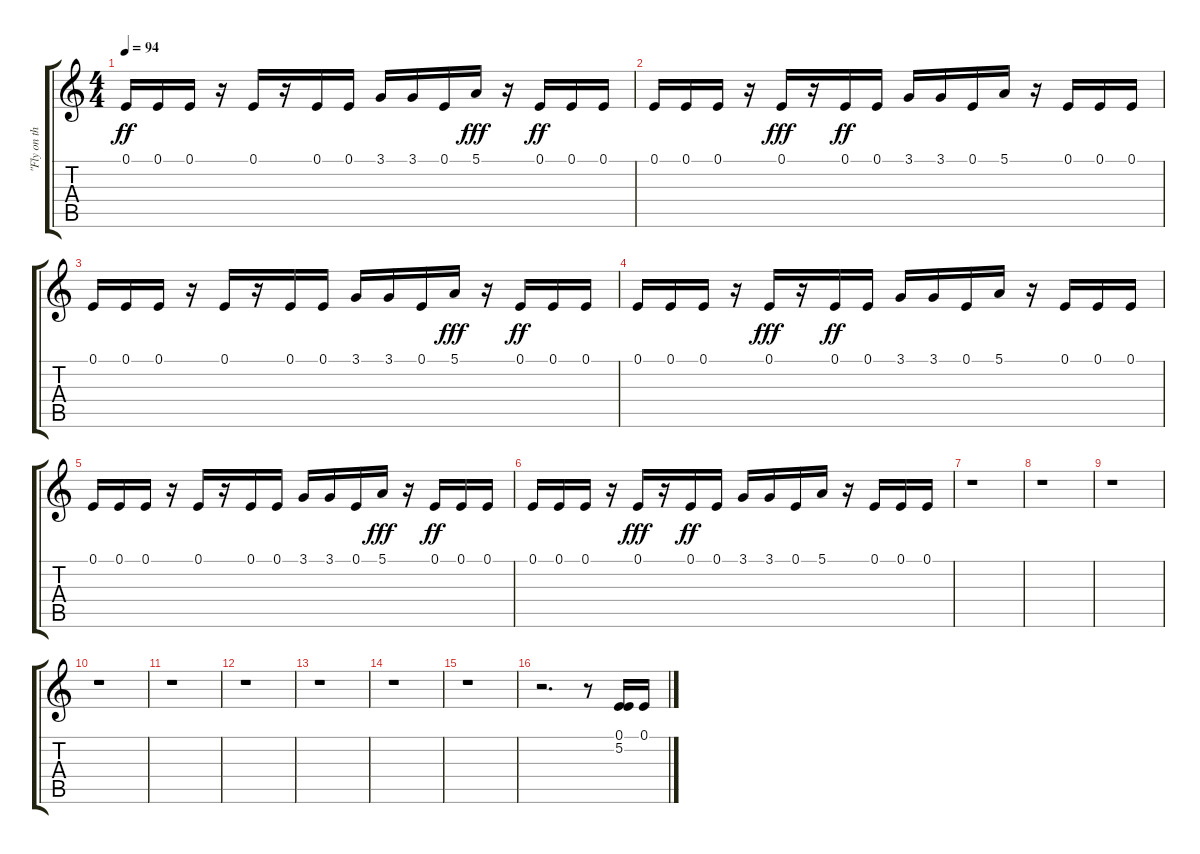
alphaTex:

\track ("\"Fly on the " "\"Fly on th") {instrument honkytonkpiano}
\staff {score tabs}
\tuning (E4 B3 G3 D3 A2 E2) {hide}
\ts (4 4)
\tempo 94
\clef g2
\ks c
0.1.16{dy ff} 0.1.16 0.1.16{balance 5} r.16 0.1.16{balance 13} r.16 0.1.16{balance 12} 0.1.16 3.1.16{balance 3} 3.1.16 0.1.16 5.1.16{dy fff} r.16 0.1.16{dy ff balance 13} 0.1.16 0.1.16 |
0.1.16{balance 5} 0.1.16 0.1.16{balance 9} r.16 0.1.16{dy fff balance 4} r.16 0.1.16{dy ff} 0.1.16 3.1.16{balance 10} 3.1.16 0.1.16 5.1.16{balance 3} r.16 0.1.16 0.1.16{balance 13} 0.1.16 |
0.1.16 0.1.16 0.1.16{balance 3} r.16 0.1.16{balance 9} r.16 0.1.16{balance 11} 0.1.16 3.1.16{balance 5} 3.1.16 0.1.16 5.1.16{dy fff balance 12} r.16 0.1.16{dy ff} 0.1.16{balance 3} 0.1.16 |
0.1.16 0.1.16{balance 12} 0.1.16 r.16 0.1.16{dy fff balance 4} r.16 0.1.16{dy ff} 0.1.16 3.1.16{balance 12} 3.1.16 0.1.16 5.1.16 r.16 0.1.16{balance 4} 0.1.16 0.1.16 |
0.1.16{balance 11} 0.1.16 0.1.16{balance 4} r.16 0.1.16{balance 13} r.16 0.1.16 0.1.16 3.1.16{balance 3} 3.1.16 0.1.16 5.1.16{dy fff balance 12} r.16 0.1.16{dy ff} 0.1.16 0.1.16 |
0.1.16{balance 3} 0.1.16 0.1.16 r.16 0.1.16{dy fff balance 12} r.16 0.1.16{dy ff} 0.1.16 3.1.16{balance 4} 3.1.16 0.1.16{balance 10} 5.1.16 r.16 0.1.16 0.1.16{balance 3} 0.1.16 |
r.1 |
r.1 |
r.1 |
r.1 |
r.1 |
r.1 |
r.1 |
r.1 |
r.1 |
r.2{d} r.8 (0.1 5.2).16{balance 13} 0.1.16
